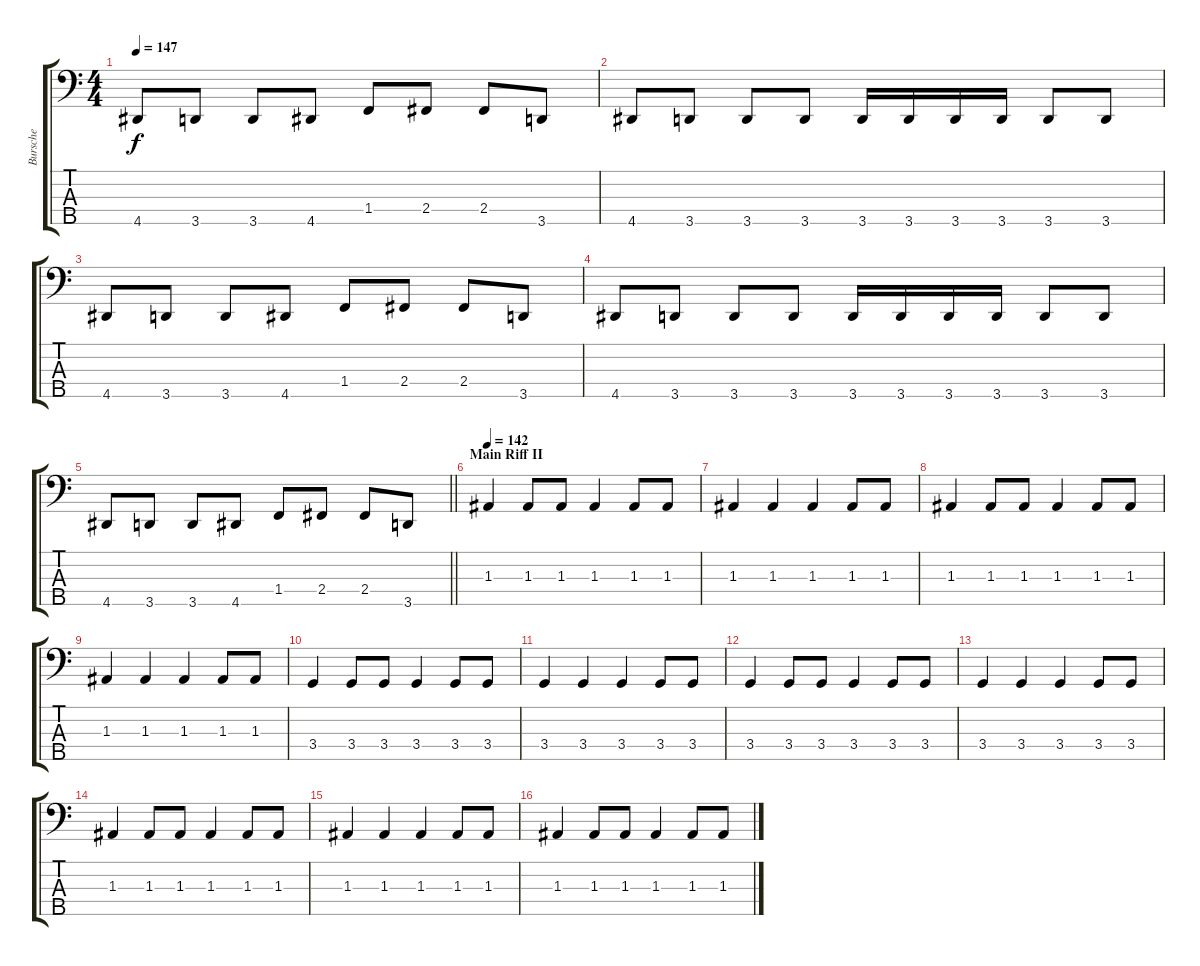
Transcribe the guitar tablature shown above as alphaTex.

\track ("Bursche" "Bursche") {instrument electricbassfinger}
\staff {score tabs}
\tuning (G2 D2 A1 E1 B0) {hide}
\ts (4 4)
\tempo 147
\clef f4
\ks c
4.5.8{dy f} 3.5.8 3.5.8 4.5.8 1.4.8 2.4.8 2.4.8 3.5.8 |
4.5.8 3.5.8 3.5.8 3.5.8 3.5.16 3.5.16 3.5.16 3.5.16 3.5.8 3.5.8 |
4.5.8 3.5.8 3.5.8 4.5.8 1.4.8 2.4.8 2.4.8 3.5.8 |
4.5.8 3.5.8 3.5.8 3.5.8 3.5.16 3.5.16 3.5.16 3.5.16 3.5.8 3.5.8 |
\barLineRight lightlight
4.5.8 3.5.8 3.5.8 4.5.8 1.4.8 2.4.8 2.4.8 3.5.8 |
\section ("" "Main Riff II")
\tempo 142
1.3.4 1.3.8 1.3.8 1.3.4 1.3.8 1.3.8 |
1.3.4 1.3.4 1.3.4 1.3.8 1.3.8 |
1.3.4 1.3.8 1.3.8 1.3.4 1.3.8 1.3.8 |
1.3.4 1.3.4 1.3.4 1.3.8 1.3.8 |
3.4.4 3.4.8 3.4.8 3.4.4 3.4.8 3.4.8 |
3.4.4 3.4.4 3.4.4 3.4.8 3.4.8 |
3.4.4 3.4.8 3.4.8 3.4.4 3.4.8 3.4.8 |
3.4.4 3.4.4 3.4.4 3.4.8 3.4.8 |
1.3.4 1.3.8 1.3.8 1.3.4 1.3.8 1.3.8 |
1.3.4 1.3.4 1.3.4 1.3.8 1.3.8 |
1.3.4 1.3.8 1.3.8 1.3.4 1.3.8 1.3.8
